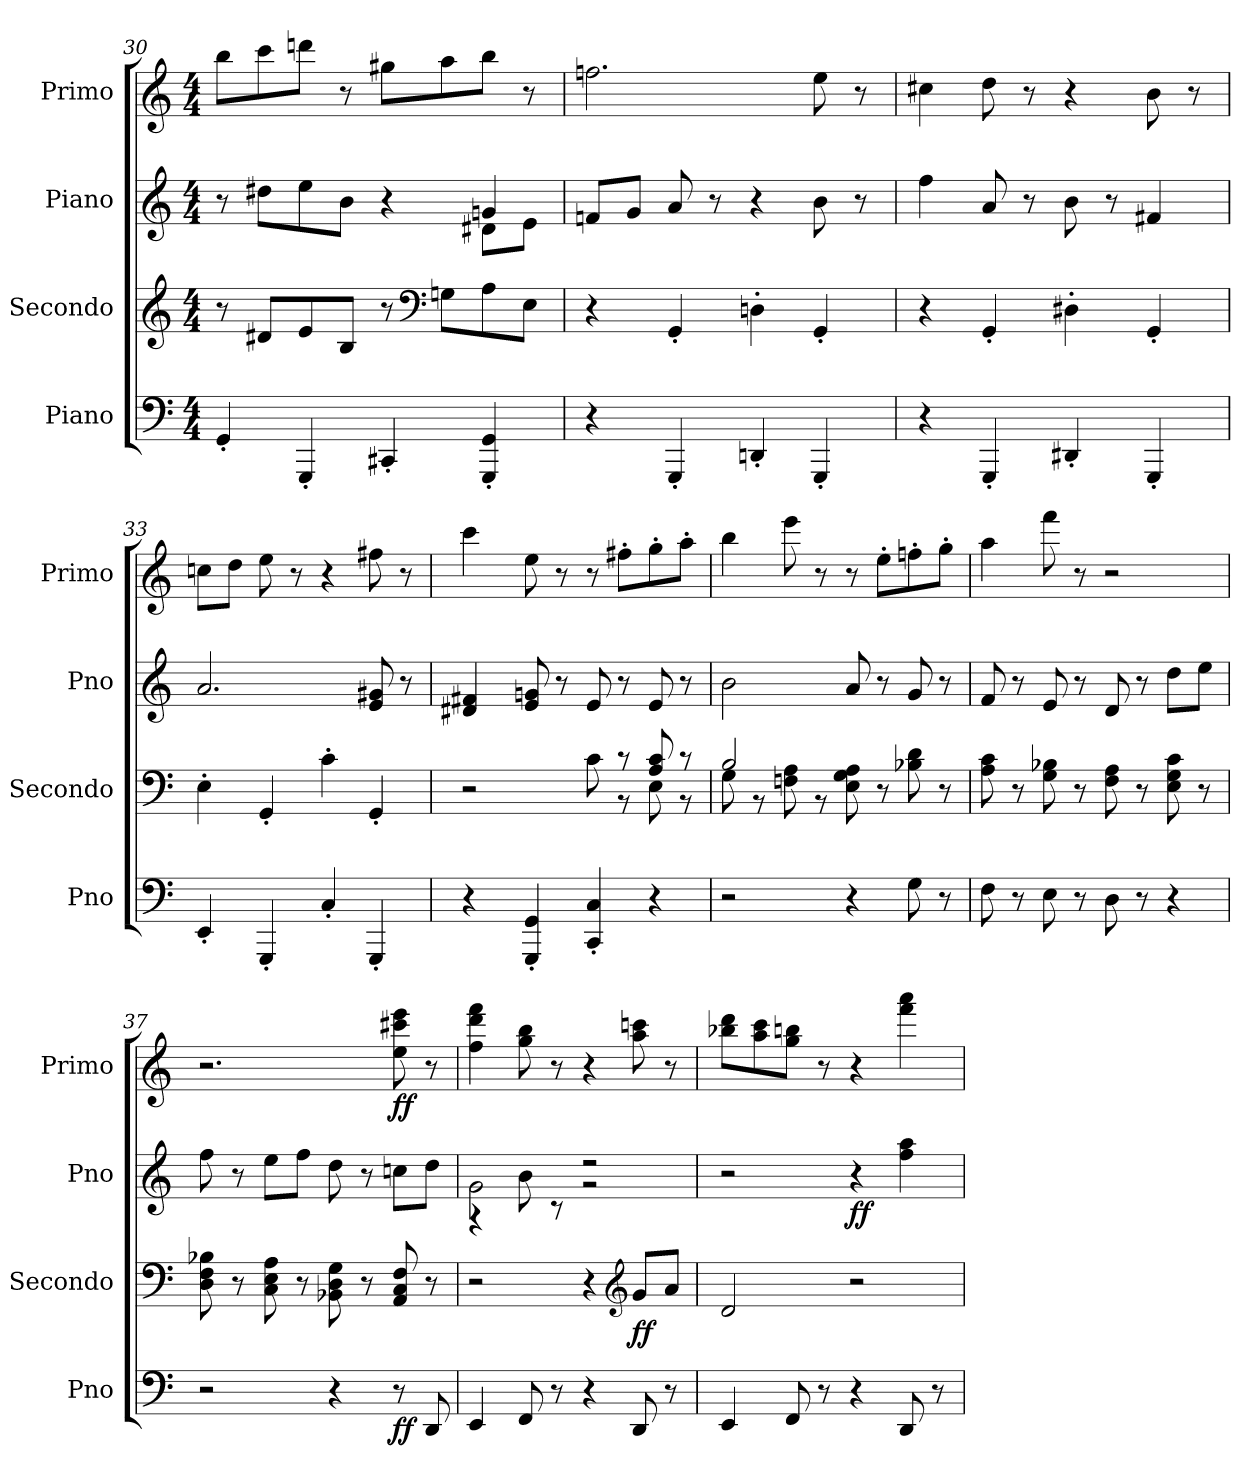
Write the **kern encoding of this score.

**kern	**dynam	**kern	**dynam	**kern	**dynam	**kern	**dynam
*part4	*part4	*part3	*part3	*part2	*part2	*part1	*part1
*staff4	*staff4	*staff3	*staff3	*staff2	*staff2	*staff1	*staff1
*I"Piano	*	*I"Secondo	*	*I"Piano	*	*I"Primo	*
*I'Pno	*	*I'Secondo	*	*I'Pno	*	*I'Primo	*
*clefF4	*	*clefG2	*	*clefG2	*	*clefG2	*
*k[]	*	*k[]	*	*k[]	*	*k[]	*
*M4/4	*	*M4/4	*	*M4/4	*	*M4/4	*
=30	=30	=30	=30	=30	=30	=30	=30
*	*	*	*	*^	*	*	*
4GG'/	.	8r	.	8r	2.ryy	.	8bb\L	.
.	.	8d#X/L	.	8dd#X\L	.	.	8ccc\	.
4GGG'/	.	8e/	.	8ee\	.	.	8dddn\J	.
.	.	8B/J	.	8b\J	.	.	8r	.
4CC#X'/	.	8r	.	4r	.	.	8gg#X\L	.
*	*	*clefF4	*	*	*	*	*	*
.	.	8Gn\L	.	.	.	.	8aa\	.
4GGG/' 4GG/'	.	8A\	.	4gn/	8d#X\L	.	8bb\J	.
.	.	8E\J	.	.	8e\J	.	8r	.
*	*	*	*	*v	*v	*	*	*
=31	=31	=31	=31	=31	=31	=31	=31
4r	.	4r	.	8fn/L	.	2.ffn\	.
.	.	.	.	8g/J	.	.	.
4GGG'/	.	4GG'/	.	8a/	.	.	.
.	.	.	.	8r	.	.	.
4DDn'/	.	4Dn'\	.	4r	.	.	.
4GGG'/	.	4GG'/	.	8b\	.	8ee\	.
.	.	.	.	8r	.	8r	.
=32	=32	=32	=32	=32	=32	=32	=32
4r	.	4r	.	4ff\	.	4cc#X\	.
4GGG'/	.	4GG'/	.	8a/	.	8dd\	.
.	.	.	.	8r	.	8r	.
4DD#X'/	.	4D#X'\	.	8b\	.	4r	.
.	.	.	.	8r	.	.	.
4GGG'/	.	4GG'/	.	4f#X/	.	8b\	.
.	.	.	.	.	.	8r	.
!!LO:LB:g=z
=33	=33	=33	=33	=33	=33	=33	=33
4EE'/	.	4E'\	.	2.a/	.	8ccn\L	.
.	.	.	.	.	.	8dd\J	.
4GGG'/	.	4GG'/	.	.	.	8ee\	.
.	.	.	.	.	.	8r	.
4C'/	.	4c'\	.	.	.	4r	.
4GGG'/	.	4GG'/	.	8e/ 8g#X/	.	8ff#X\	.
.	.	.	.	8r	.	8r	.
=34	=34	=34	=34	=34	=34	=34	=34
*	*	*^	*	*	*	*	*
4r	.	2r	8ryy	.	4d#X/ 4f#X/	.	4ccc\	.
*	*	*v	*v	*	*	*	*	*
4GGG/' 4GG/'	.	.	.	8e/ 8gn/	.	8ee\	.
.	.	.	.	8r	.	8r	.
4CC/' 4C/'	.	8c\	.	8e/	.	8r	.
*	*	*^	*	*	*	*	*
.	.	8r	8r	.	8r	.	8ff#X'\L	.
4r	.	8A/ 8c/	8E\	.	8e/	.	8gg'\	.
.	.	8r	8r	.	8r	.	8aa'\J	.
=35	=35	=35	=35	=35	=35	=35	=35	=35
2r	.	2B/	8G\	.	2b\	.	4bb\	.
.	.	.	8r	.	.	.	.	.
.	.	.	8Fn\ 8A\	.	.	.	8eee\	.
.	.	.	8r	.	.	.	8r	.
4r	.	2ryy	8E\ 8G\ 8A\	.	8a/	.	8r	.
.	.	.	8r	.	8r	.	8ee'\L	.
8G\	.	.	8B-X\ 8d\	.	8g/	.	8ffn'\	.
8r	.	.	8r	.	8r	.	8gg'\J	.
*	*	*v	*v	*	*	*	*	*
=36	=36	=36	=36	=36	=36	=36	=36
8F\	.	8A\ 8c\	.	8f/	.	4aa\	.
8r	.	8r	.	8r	.	.	.
8E\	.	8G\ 8B-X\	.	8e/	.	8fff\	.
8r	.	8r	.	8r	.	8r	.
8D\	.	8F\ 8A\	.	8d/	.	2r	.
8r	.	8r	.	8r	.	.	.
4r	.	8E\ 8G\ 8c\	.	8dd\L	.	.	.
.	.	8r	.	8ee\J	.	.	.
!!LO:PB:g=z
=37	=37	=37	=37	=37	=37	=37	=37
2r	.	8D\ 8F\ 8B-X\	.	8ff\	.	2.r	.
.	.	8r	.	8r	.	.	.
.	.	8C\ 8E\ 8A\	.	8ee\L	.	.	.
.	.	8r	.	8ff\J	.	.	.
4r	.	8BB-X\ 8D\ 8G\	.	8dd\	.	.	.
.	.	8r	.	8r	.	.	.
!	!LO:DY:b	!	!	!	!	!	!LO:DY:b
8r	ff	8AA/ 8C/ 8F/	.	8ccn\L	.	8ee\ 8ccc#X\ 8eee\	ff
8DD/	.	8r	.	8dd\J	.	8r	.
=38	=38	=38	=38	=38	=38	=38	=38
*	*	*	*	*^	*	*	*
4EE/	.	2r	.	2g\	4r	.	4ff\ 4ddd\ 4fff\	.
8FF/	.	.	.	.	8b\	.	8gg\ 8bb\	.
8r	.	.	.	.	8r	.	8r	.
4r	.	4r	.	2r	2r	.	4r	.
*	*	*clefG2	*	*	*	*	*	*
!	!	!	!LO:DY:b	!	!	!	!	!
8DD/	.	8g/L	ff	.	.	.	8aa\ 8cccn\	.
8r	.	8a/J	.	.	.	.	8r	.
*	*	*	*	*v	*v	*	*	*
=39	=39	=39	=39	=39	=39	=39	=39
4EE/	.	2d/	.	2r	.	8bb-X\ 8ddd\L	.
.	.	.	.	.	.	8aa\ 8ccc\	.
8FF/	.	.	.	.	.	8gg\ 8bbn\J	.
8r	.	.	.	.	.	8r	.
!	!	!	!	!	!LO:DY:b	!	!
4r	.	2r	.	4r	ff	4r	.
8DD/	.	.	.	4ff\ 4aa\	.	4fff\ 4aaa\	.
8r	.	.	.	.	.	.	.
=	=	=	=	=	=	=	=
*-	*-	*-	*-	*-	*-	*-	*-
